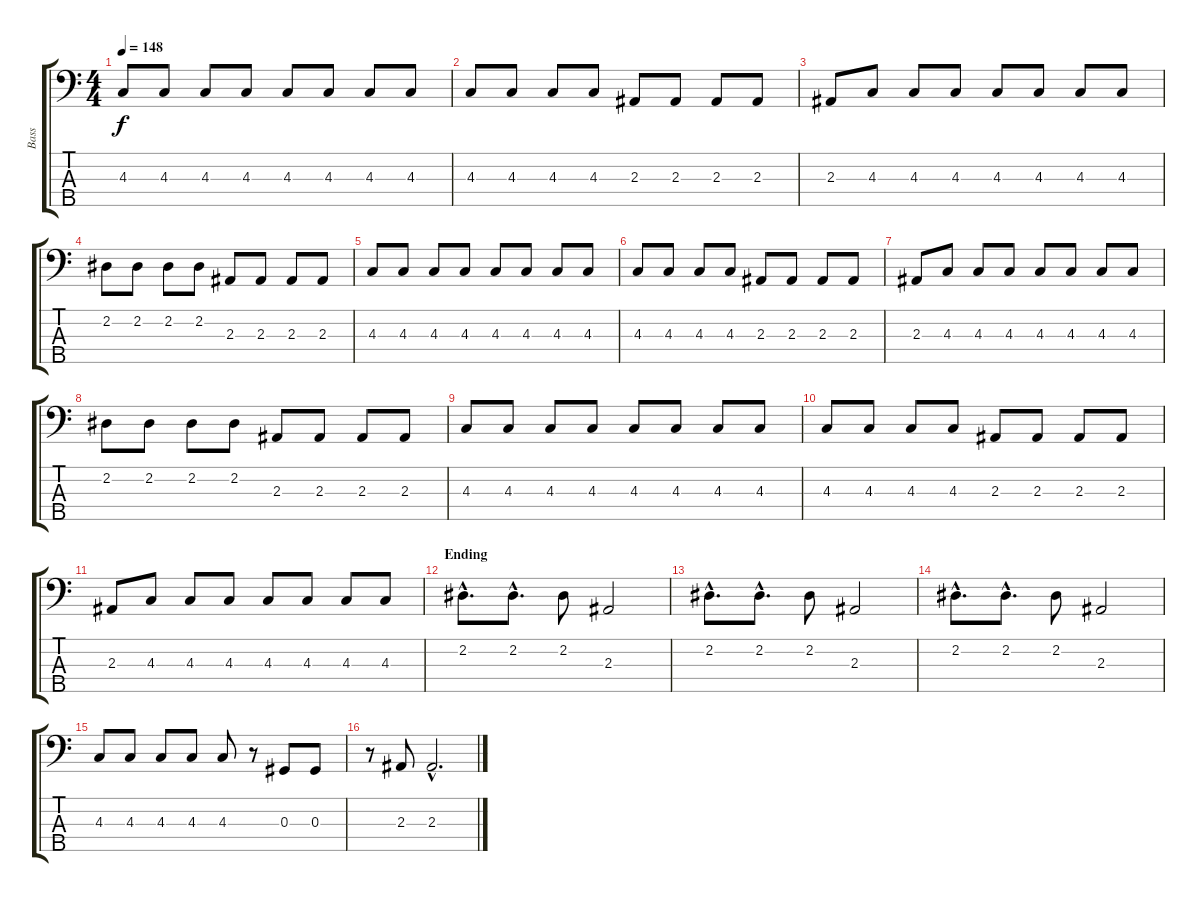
\track ("Bass" "Bass") {instrument electricbasspick}
\staff {score tabs}
\tuning (Gb2 Db2 Ab1 Eb1 Bb0) {hide}
\ts (4 4)
\tempo 148
\clef f4
\ks c
4.3.8{dy f} 4.3.8 4.3.8 4.3.8 4.3.8 4.3.8 4.3.8 4.3.8 |
4.3.8 4.3.8 4.3.8 4.3.8 2.3.8 2.3.8 2.3.8 2.3.8 |
2.3.8 4.3.8 4.3.8 4.3.8 4.3.8 4.3.8 4.3.8 4.3.8 |
2.2.8 2.2.8 2.2.8 2.2.8 2.3.8 2.3.8 2.3.8 2.3.8 |
4.3.8 4.3.8 4.3.8 4.3.8 4.3.8 4.3.8 4.3.8 4.3.8 |
4.3.8 4.3.8 4.3.8 4.3.8 2.3.8 2.3.8 2.3.8 2.3.8 |
2.3.8 4.3.8 4.3.8 4.3.8 4.3.8 4.3.8 4.3.8 4.3.8 |
2.2.8 2.2.8 2.2.8 2.2.8 2.3.8 2.3.8 2.3.8 2.3.8 |
4.3.8 4.3.8 4.3.8 4.3.8 4.3.8 4.3.8 4.3.8 4.3.8 |
4.3.8 4.3.8 4.3.8 4.3.8 2.3.8 2.3.8 2.3.8 2.3.8 |
2.3.8 4.3.8 4.3.8 4.3.8 4.3.8 4.3.8 4.3.8 4.3.8 |
\section ("" "Ending")
2.2{hac}.8{d} 2.2{hac}.8{d} 2.2.8 2.3.2 |
2.2{hac}.8{d} 2.2{hac}.8{d} 2.2.8 2.3.2 |
2.2{hac}.8{d} 2.2{hac}.8{d} 2.2.8 2.3.2 |
4.3.8 4.3.8 4.3.8 4.3.8 4.3.8 r.8 0.3.8 0.3.8 |
r.8 2.3.8 2.3{hac}.2{d}
